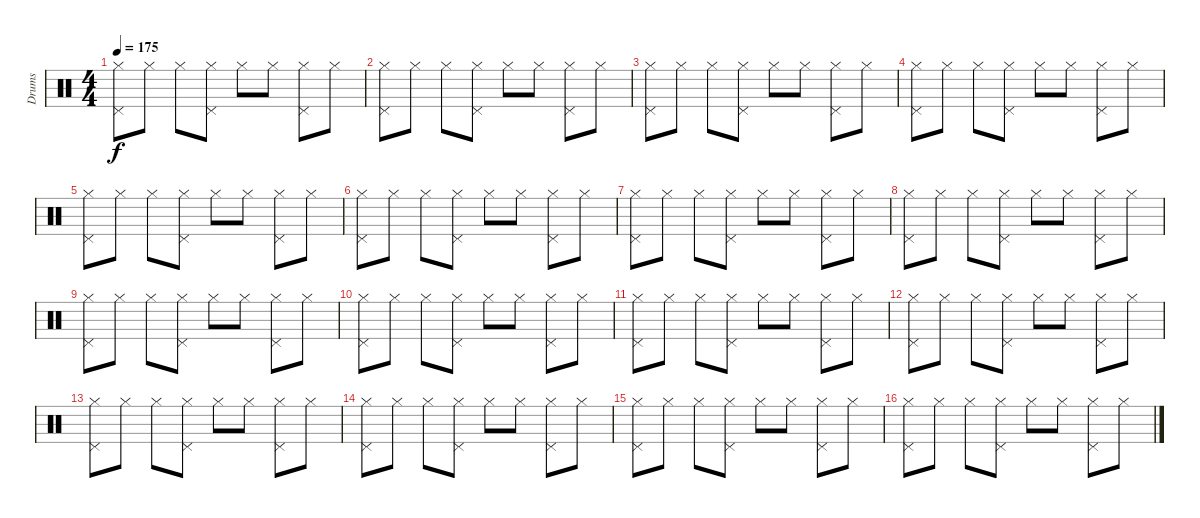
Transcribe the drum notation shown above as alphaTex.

\track ("Drums" "Drums") {instrument percussion}
\staff {score}
\articulation defaults
\ts (4 4)
\tempo 175
\tempo 150
\tempo 175
\clef neutral
\ks c
("Hi-Hat (closed)" "Pedal Hi-Hat (hit)").8{dy f} "Hi-Hat (closed)".8 "Hi-Hat (closed)".8 ("Hi-Hat (closed)" "Pedal Hi-Hat (hit)").8 "Hi-Hat (closed)".8 "Hi-Hat (closed)".8 ("Hi-Hat (closed)" "Pedal Hi-Hat (hit)").8 "Hi-Hat (closed)".8 |
("Hi-Hat (closed)" "Pedal Hi-Hat (hit)").8 "Hi-Hat (closed)".8 "Hi-Hat (closed)".8 ("Hi-Hat (closed)" "Pedal Hi-Hat (hit)").8 "Hi-Hat (closed)".8 "Hi-Hat (closed)".8 ("Hi-Hat (closed)" "Pedal Hi-Hat (hit)").8 "Hi-Hat (closed)".8 |
("Hi-Hat (closed)" "Pedal Hi-Hat (hit)").8 "Hi-Hat (closed)".8 "Hi-Hat (closed)".8 ("Hi-Hat (closed)" "Pedal Hi-Hat (hit)").8 "Hi-Hat (closed)".8 "Hi-Hat (closed)".8 ("Hi-Hat (closed)" "Pedal Hi-Hat (hit)").8 "Hi-Hat (closed)".8 |
("Hi-Hat (closed)" "Pedal Hi-Hat (hit)").8 "Hi-Hat (closed)".8 "Hi-Hat (closed)".8 ("Hi-Hat (closed)" "Pedal Hi-Hat (hit)").8 "Hi-Hat (closed)".8 "Hi-Hat (closed)".8 ("Hi-Hat (closed)" "Pedal Hi-Hat (hit)").8 "Hi-Hat (closed)".8 |
("Hi-Hat (closed)" "Pedal Hi-Hat (hit)").8 "Hi-Hat (closed)".8 "Hi-Hat (closed)".8 ("Hi-Hat (closed)" "Pedal Hi-Hat (hit)").8 "Hi-Hat (closed)".8 "Hi-Hat (closed)".8 ("Hi-Hat (closed)" "Pedal Hi-Hat (hit)").8 "Hi-Hat (closed)".8 |
("Hi-Hat (closed)" "Pedal Hi-Hat (hit)").8 "Hi-Hat (closed)".8 "Hi-Hat (closed)".8 ("Hi-Hat (closed)" "Pedal Hi-Hat (hit)").8 "Hi-Hat (closed)".8 "Hi-Hat (closed)".8 ("Hi-Hat (closed)" "Pedal Hi-Hat (hit)").8 "Hi-Hat (closed)".8 |
("Hi-Hat (closed)" "Pedal Hi-Hat (hit)").8 "Hi-Hat (closed)".8 "Hi-Hat (closed)".8 ("Hi-Hat (closed)" "Pedal Hi-Hat (hit)").8 "Hi-Hat (closed)".8 "Hi-Hat (closed)".8 ("Hi-Hat (closed)" "Pedal Hi-Hat (hit)").8 "Hi-Hat (closed)".8 |
("Hi-Hat (closed)" "Pedal Hi-Hat (hit)").8 "Hi-Hat (closed)".8 "Hi-Hat (closed)".8 ("Hi-Hat (closed)" "Pedal Hi-Hat (hit)").8 "Hi-Hat (closed)".8 "Hi-Hat (closed)".8 ("Hi-Hat (closed)" "Pedal Hi-Hat (hit)").8 "Hi-Hat (closed)".8 |
("Hi-Hat (closed)" "Pedal Hi-Hat (hit)").8 "Hi-Hat (closed)".8 "Hi-Hat (closed)".8 ("Hi-Hat (closed)" "Pedal Hi-Hat (hit)").8 "Hi-Hat (closed)".8 "Hi-Hat (closed)".8 ("Hi-Hat (closed)" "Pedal Hi-Hat (hit)").8 "Hi-Hat (closed)".8 |
("Hi-Hat (closed)" "Pedal Hi-Hat (hit)").8 "Hi-Hat (closed)".8 "Hi-Hat (closed)".8 ("Hi-Hat (closed)" "Pedal Hi-Hat (hit)").8 "Hi-Hat (closed)".8 "Hi-Hat (closed)".8 ("Hi-Hat (closed)" "Pedal Hi-Hat (hit)").8 "Hi-Hat (closed)".8 |
("Hi-Hat (closed)" "Pedal Hi-Hat (hit)").8 "Hi-Hat (closed)".8 "Hi-Hat (closed)".8 ("Hi-Hat (closed)" "Pedal Hi-Hat (hit)").8 "Hi-Hat (closed)".8 "Hi-Hat (closed)".8 ("Hi-Hat (closed)" "Pedal Hi-Hat (hit)").8 "Hi-Hat (closed)".8 |
("Hi-Hat (closed)" "Pedal Hi-Hat (hit)").8 "Hi-Hat (closed)".8 "Hi-Hat (closed)".8 ("Hi-Hat (closed)" "Pedal Hi-Hat (hit)").8 "Hi-Hat (closed)".8 "Hi-Hat (closed)".8 ("Hi-Hat (closed)" "Pedal Hi-Hat (hit)").8 "Hi-Hat (closed)".8 |
("Hi-Hat (closed)" "Pedal Hi-Hat (hit)").8 "Hi-Hat (closed)".8 "Hi-Hat (closed)".8 ("Hi-Hat (closed)" "Pedal Hi-Hat (hit)").8 "Hi-Hat (closed)".8 "Hi-Hat (closed)".8 ("Hi-Hat (closed)" "Pedal Hi-Hat (hit)").8 "Hi-Hat (closed)".8 |
("Hi-Hat (closed)" "Pedal Hi-Hat (hit)").8 "Hi-Hat (closed)".8 "Hi-Hat (closed)".8 ("Hi-Hat (closed)" "Pedal Hi-Hat (hit)").8 "Hi-Hat (closed)".8 "Hi-Hat (closed)".8 ("Hi-Hat (closed)" "Pedal Hi-Hat (hit)").8 "Hi-Hat (closed)".8 |
("Hi-Hat (closed)" "Pedal Hi-Hat (hit)").8 "Hi-Hat (closed)".8 "Hi-Hat (closed)".8 ("Hi-Hat (closed)" "Pedal Hi-Hat (hit)").8 "Hi-Hat (closed)".8 "Hi-Hat (closed)".8 ("Hi-Hat (closed)" "Pedal Hi-Hat (hit)").8 "Hi-Hat (closed)".8 |
("Hi-Hat (closed)" "Pedal Hi-Hat (hit)").8 "Hi-Hat (closed)".8 "Hi-Hat (closed)".8 ("Hi-Hat (closed)" "Pedal Hi-Hat (hit)").8 "Hi-Hat (closed)".8 "Hi-Hat (closed)".8 ("Hi-Hat (closed)" "Pedal Hi-Hat (hit)").8 "Hi-Hat (closed)".8
